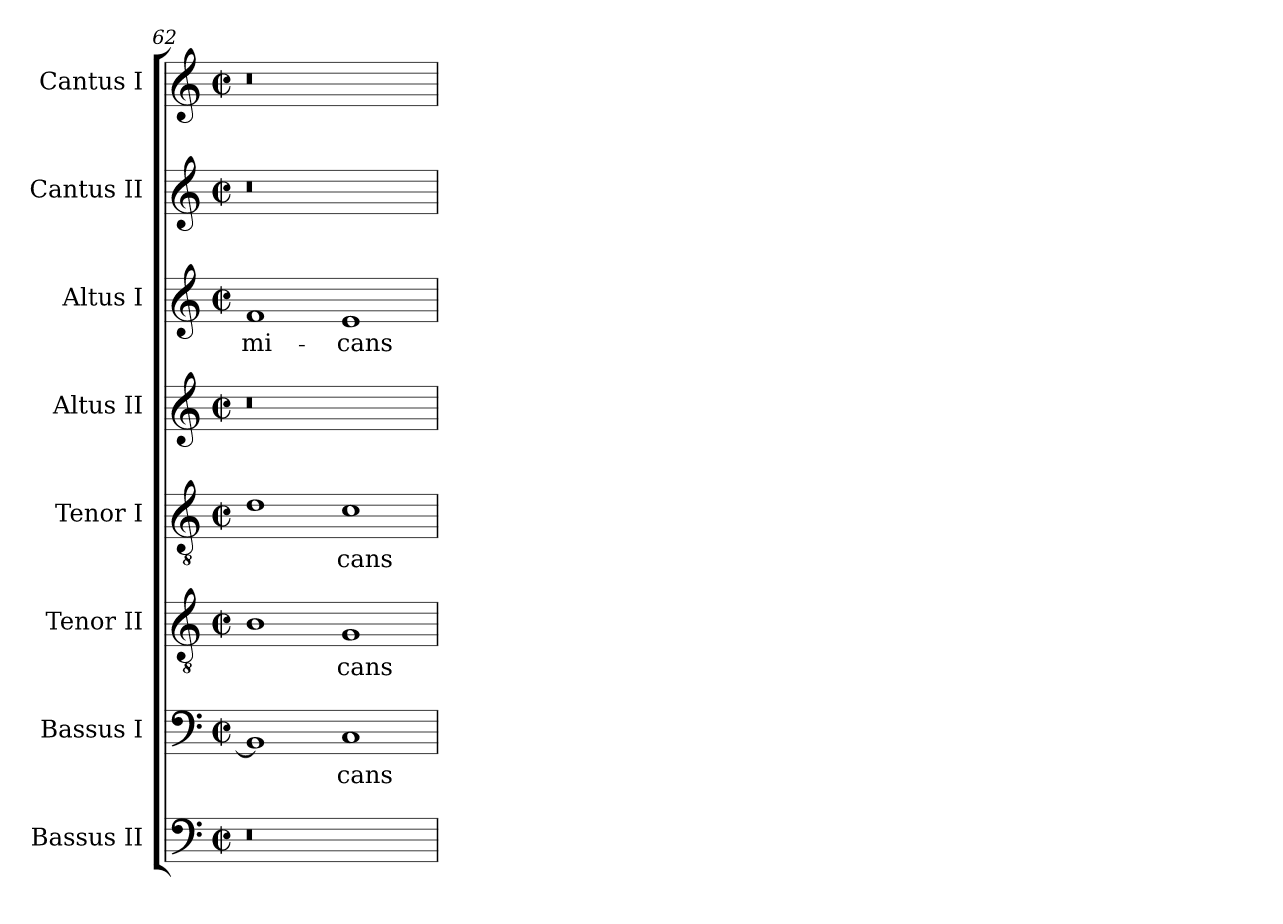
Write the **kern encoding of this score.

**kern	**kern	**text	**kern	**text	**kern	**text	**kern	**kern	**text	**kern	**kern
*part8	*part7	*part7	*part6	*part6	*part5	*part5	*part4	*part3	*part3	*part2	*part1
*staff8	*staff7	*staff7	*staff6	*staff6	*staff5	*staff5	*staff4	*staff3	*staff3	*staff2	*staff1
*I"Bassus II	*I"Bassus I	*	*I"Tenor II	*	*I"Tenor I	*	*I"Altus II	*I"Altus I	*	*I"Cantus II	*I"Cantus I
*I'B II	*I'B I	*	*I'T II	*	*I'T I	*	*I'A II	*I'A I	*	*	*
*clefF4	*clefF4	*	*clefGv2	*	*clefGv2	*	*clefG2	*clefG2	*	*clefG2	*clefG2
*k[]	*k[]	*	*k[]	*	*k[]	*	*k[]	*k[]	*	*k[]	*k[]
*C:	*C:	*	*C:	*	*C:	*	*C:	*C:	*	*C:	*C:
*M2/2	*M2/2	*	*M2/2	*	*M2/2	*	*M2/2	*M2/2	*	*M2/2	*M2/2
*met(c|)	*met(c|)	*	*met(c|)	*	*met(c|)	*	*met(c|)	*met(c|)	*	*met(c|)	*met(c|)
=62	=62	=62	=62	=62	=62	=62	=62	=62	=62	=62	=62
!	!	!	!	!	!	!	!	!	!LO:LY:b:cj	!	!
0r	1BB]	.	1B	.	1d	.	0r	1f	mi-	0r	0r
!	!	!LO:LY:b:cj	!	!LO:LY:b:cj	!	!LO:LY:b:cj	!	!	!LO:LY:b:cj	!	!
.	1C	cans	1G	-cans	1c	cans	.	1e	-cans	.	.
=	=	=	=	=	=	=	=	=	=	=	=
*-	*-	*-	*-	*-	*-	*-	*-	*-	*-	*-	*-
